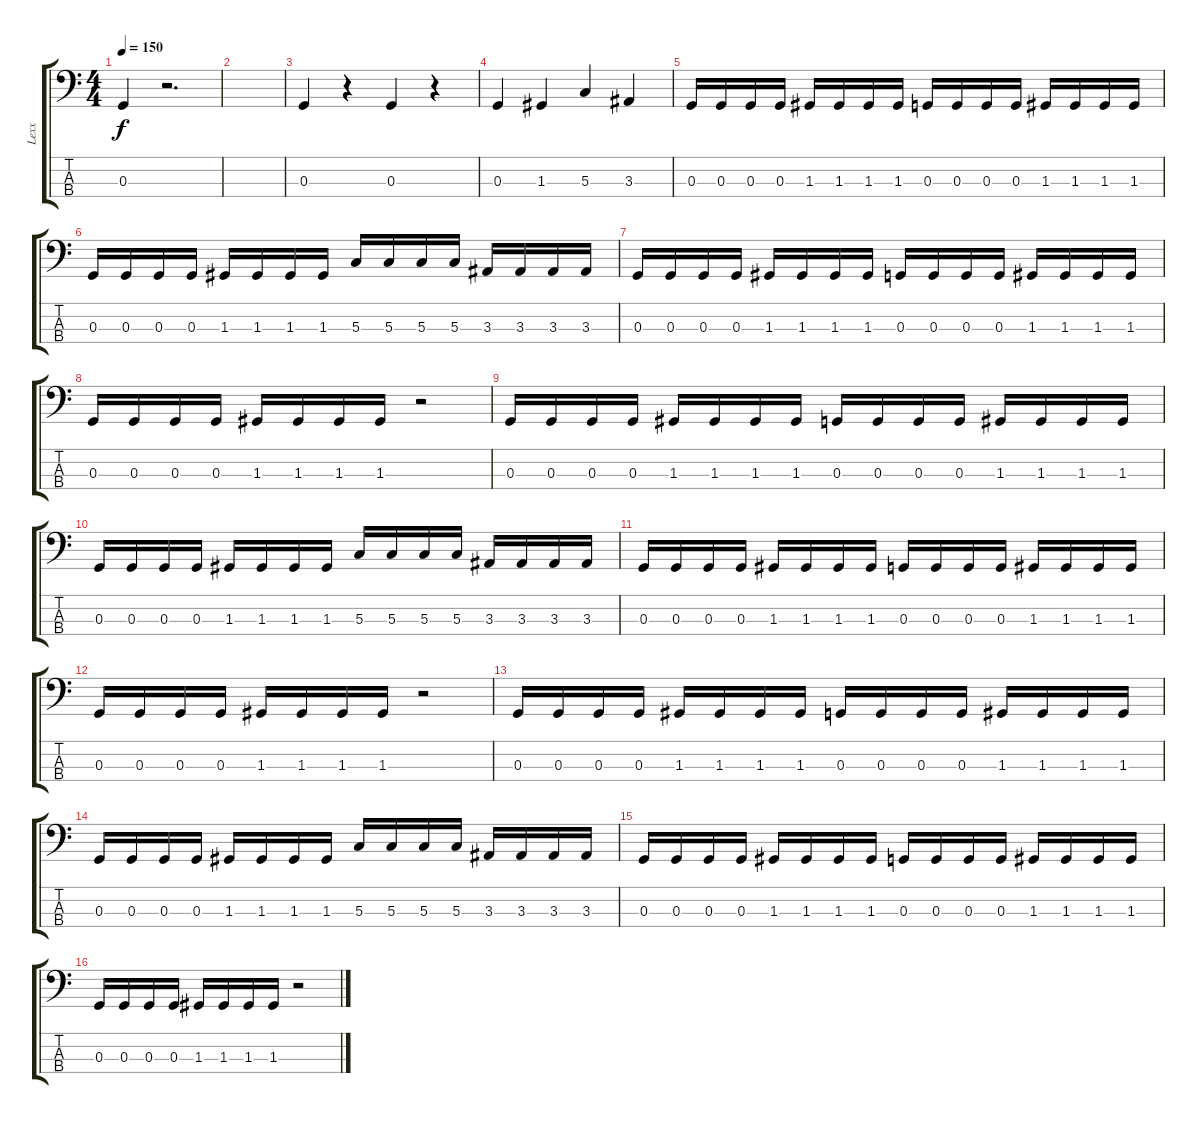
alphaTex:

\track ("Lexx" "Lexx") {instrument electricbasspick}
\staff {score tabs}
\tuning (F2 C2 G1 D1) {hide}
\ts (4 4)
\tempo 150
\clef f4
\ks c
0.3.4{dy f} r.2{d} |
|
0.3.4 r.4 0.3.4 r.4 |
0.3.4 1.3.4 5.3.4 3.3.4 |
0.3.16 0.3.16 0.3.16 0.3.16 1.3.16 1.3.16 1.3.16 1.3.16 0.3.16 0.3.16 0.3.16 0.3.16 1.3.16 1.3.16 1.3.16 1.3.16 |
0.3.16 0.3.16 0.3.16 0.3.16 1.3.16 1.3.16 1.3.16 1.3.16 5.3.16 5.3.16 5.3.16 5.3.16 3.3.16 3.3.16 3.3.16 3.3.16 |
0.3.16 0.3.16 0.3.16 0.3.16 1.3.16 1.3.16 1.3.16 1.3.16 0.3.16 0.3.16 0.3.16 0.3.16 1.3.16 1.3.16 1.3.16 1.3.16 |
0.3.16 0.3.16 0.3.16 0.3.16 1.3.16 1.3.16 1.3.16 1.3.16 r.2 |
0.3.16 0.3.16 0.3.16 0.3.16 1.3.16 1.3.16 1.3.16 1.3.16 0.3.16 0.3.16 0.3.16 0.3.16 1.3.16 1.3.16 1.3.16 1.3.16 |
0.3.16 0.3.16 0.3.16 0.3.16 1.3.16 1.3.16 1.3.16 1.3.16 5.3.16 5.3.16 5.3.16 5.3.16 3.3.16 3.3.16 3.3.16 3.3.16 |
0.3.16 0.3.16 0.3.16 0.3.16 1.3.16 1.3.16 1.3.16 1.3.16 0.3.16 0.3.16 0.3.16 0.3.16 1.3.16 1.3.16 1.3.16 1.3.16 |
0.3.16 0.3.16 0.3.16 0.3.16 1.3.16 1.3.16 1.3.16 1.3.16 r.2 |
0.3.16 0.3.16 0.3.16 0.3.16 1.3.16 1.3.16 1.3.16 1.3.16 0.3.16 0.3.16 0.3.16 0.3.16 1.3.16 1.3.16 1.3.16 1.3.16 |
0.3.16 0.3.16 0.3.16 0.3.16 1.3.16 1.3.16 1.3.16 1.3.16 5.3.16 5.3.16 5.3.16 5.3.16 3.3.16 3.3.16 3.3.16 3.3.16 |
0.3.16 0.3.16 0.3.16 0.3.16 1.3.16 1.3.16 1.3.16 1.3.16 0.3.16 0.3.16 0.3.16 0.3.16 1.3.16 1.3.16 1.3.16 1.3.16 |
0.3.16 0.3.16 0.3.16 0.3.16 1.3.16 1.3.16 1.3.16 1.3.16 r.2
